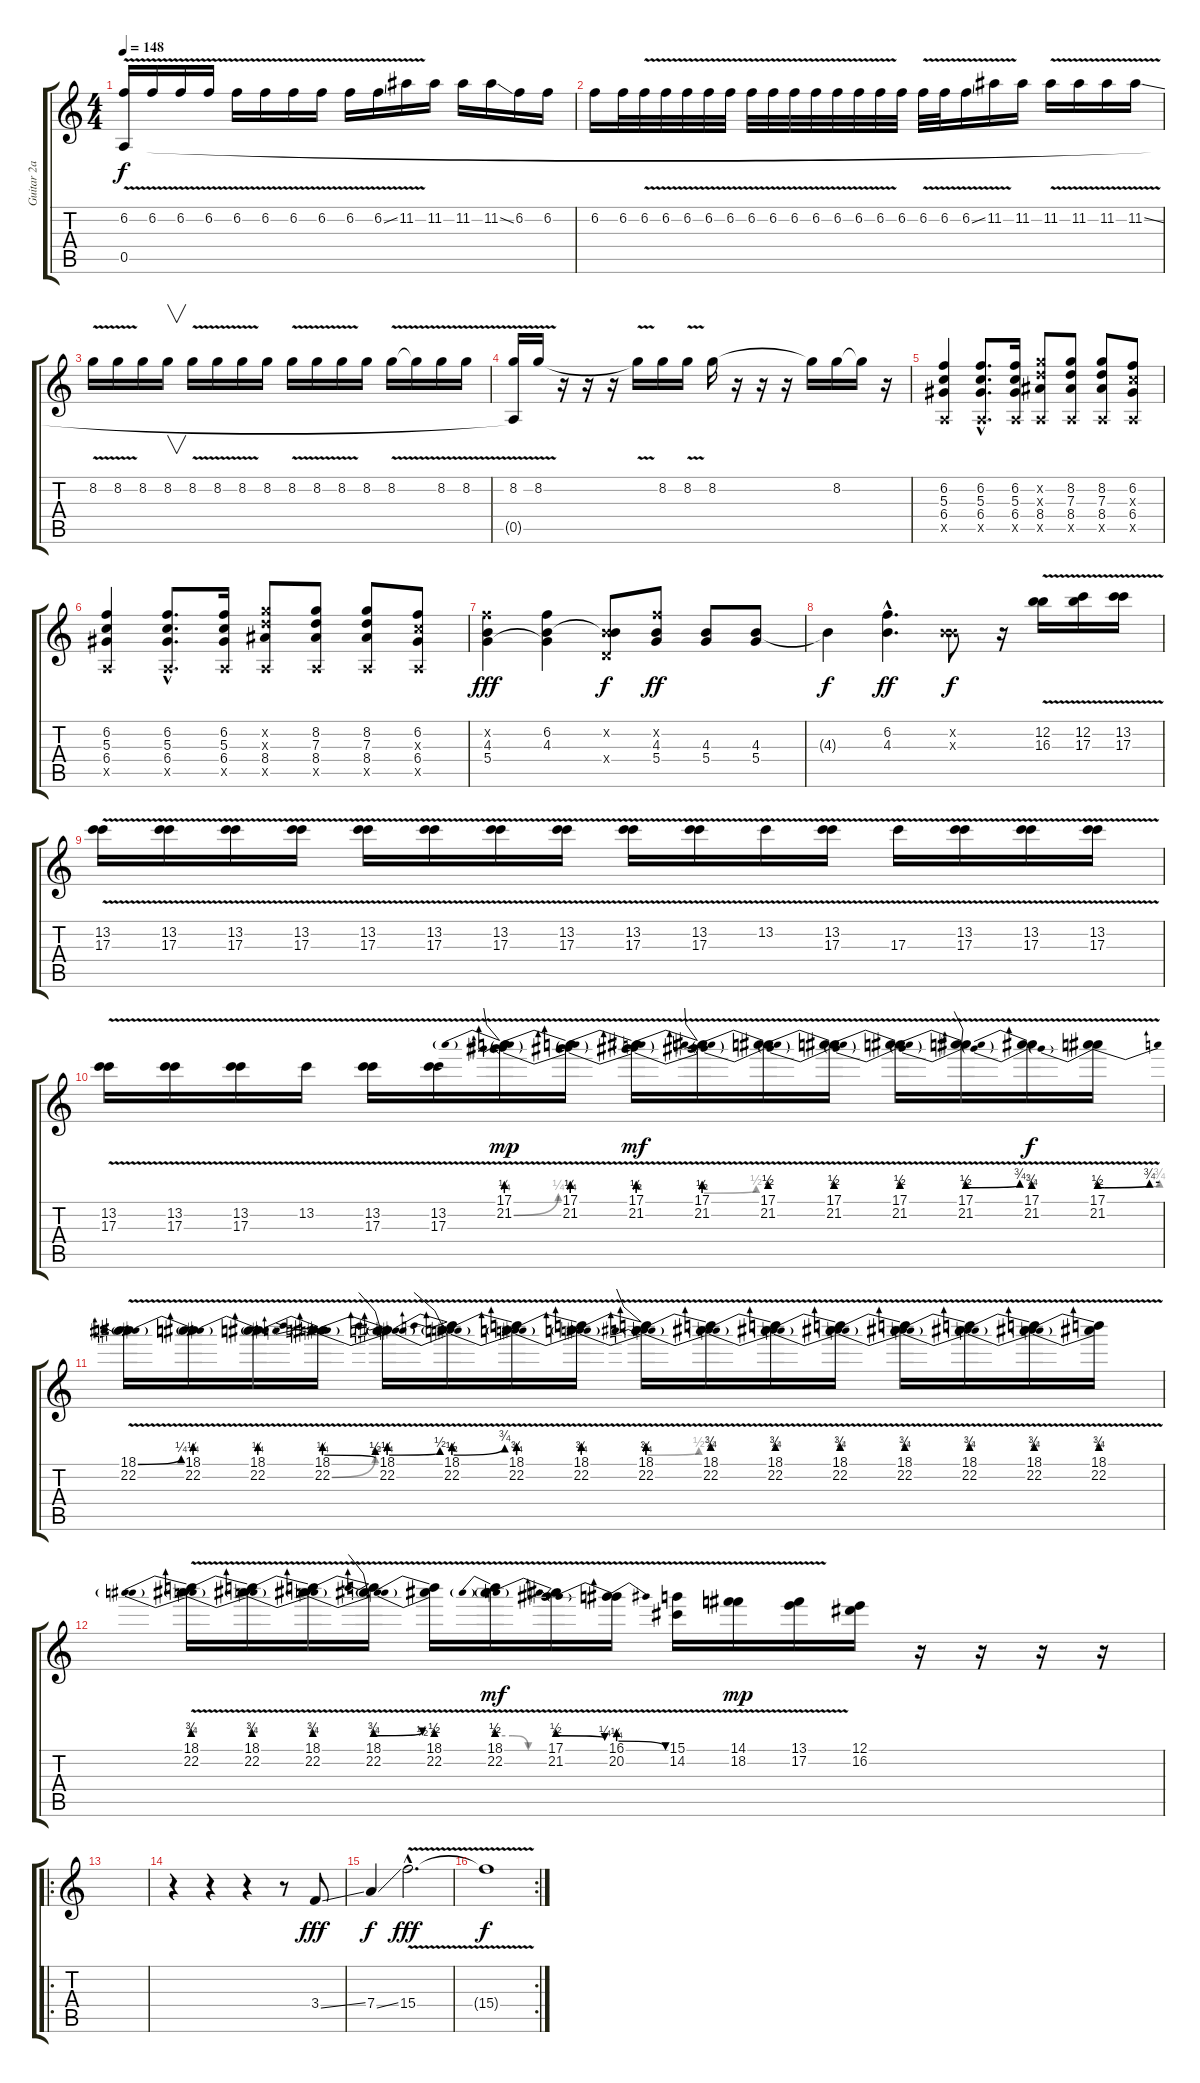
\track ("Guitar 2a" "Guitar 2a") {instrument electricguitarjazz}
\staff {score tabs}
\tuning (E4 B3 G3 D3 A2 E2) {hide}
\ts (4 4)
\tempo 148
\clef g2
\ks c
(6.2{v} 0.5{v}).16{dy f} 6.2{v}.16 6.2{v}.16 6.2{v}.16 6.2{v}.16 6.2{v}.16 6.2{v}.16 6.2{v}.16 6.2{v}.16 6.2{v ss}.16 11.2{v}.16 11.2.16 11.2.16 11.2{ss}.16 6.2.16 6.2.16 |
6.2.16 6.2.32 6.2{v}.32 6.2{v}.32 6.2{v}.32 6.2{v}.32 6.2{v}.32 6.2{v}.32 6.2{v}.32 6.2{v}.32 6.2{v}.32 6.2{v}.32 6.2{v}.32 6.2{v}.32 6.2.32 6.2{v}.32 6.2{v}.32 6.2{v ss}.16 11.2{v}.16 11.2.16 11.2{v}.16 11.2{v}.16 11.2{v}.16 11.2{v ss}.16 |
8.2{v}.16 8.2{v}.16 8.2.16 8.2.16{v} 8.2{v}.16 8.2{v}.16 8.2{v}.16 8.2.16 8.2{v}.16 8.2{v}.16 8.2{v}.16 8.2.16 8.2{v}.16 8.2{t}.16 8.2{v}.16 8.2{v}.16 |
(8.2 0.5{t}).16 8.2{v}.16 r.16 r.16 r.16 8.2{t}.16 8.2.16 8.2{v}.16 8.2.16 r.16 r.16 r.16 8.2{t}.16 8.2.16 8.2{t}.16 r.16 |
(6.2 5.3 6.4 0.5{x}).4{volume 13 balance 8 instrument electricguitarclean} (6.2{hac} 5.3{hac} 6.4{hac} 0.5{hac x}).8{d} (6.2 5.3 6.4 0.5{x}).16 (8.2{x} 7.3{x} 8.4 0.5{x}).8 (8.2 7.3 8.4 0.5{x}).8 (8.2 7.3 8.4 0.5{x}).8 (6.2 5.3{x} 6.4 0.5{x}).8 |
(6.2 5.3 6.4 0.5{x}).4 (6.2{hac} 5.3{hac} 6.4{hac} 0.5{hac x}).8{d} (6.2 5.3 6.4 0.5{x}).16 (8.2{x} 7.3{x} 8.4 0.5{x}).8 (8.2 7.3 8.4 0.5{x}).8 (8.2 7.3 8.4 0.5{x}).8 (6.2 5.3{x} 6.4 0.5{x}).8 |
(6.2{x} 4.3 5.4).4{dy fff} (6.2 4.3 5.4{t}).4 (0.2{x} 4.3{t} 0.4{x}).8{dy f} (6.2{x} 4.3 5.4).8{dy ff} (4.3 5.4).8 (4.3 5.4).8 |
4.3{t}.4{dy f} (6.2{hac} 4.3{hac}).4{d dy ff} (0.2{x} 4.3{x}).8{dy f} r.16 (12.2{v} 16.3{v}).16{volume 13 balance 8 instrument overdrivenguitar} (12.2{v} 17.3{v}).16 (13.2{v} 17.3{v}).16 |
(13.2{v} 17.3{v}).16 (13.2{v} 17.3{v}).16 (13.2{v} 17.3{v}).16 (13.2{v} 17.3{v}).16 (13.2{v} 17.3{v}).16 (13.2{v} 17.3{v}).16 (13.2{v} 17.3{v}).16 (13.2{v} 17.3{v}).16 (13.2{v} 17.3{v}).16 (13.2{v} 17.3{v}).16 13.2{v}.16 (13.2{v} 17.3{v}).16 17.3{v}.16 (13.2{v} 17.3{v}).16 (13.2{v} 17.3{v}).16 (13.2{v} 17.3{v}).16 |
(13.2{v} 17.3{v}).16 (13.2{v} 17.3{v}).16 (13.2{v} 17.3{v}).16 13.2{v}.16 (13.2{v} 17.3{v}).16 (13.2{v} 17.3{v}).16 (17.1{be (prebend 0 1 60 1) v} 21.2{be (bend 0 0 60 1) v}).16{dy mp} (17.1{be (prebend 0 1 60 1) v} 21.2{be (prebend 0 1 60 1) v}).16 (17.1{be (prebend 0 2 60 2) v} 21.2{be (prebend 0 1 60 1) v}).16{dy mf} (17.1{be (prebend 0 2 60 2) v} 21.2{be (prebendbend 0 1 60 2) v}).16 (17.1{be (prebend 0 2 60 2) v} 21.2{be (prebend 0 2 60 2) v}).16 (17.1{be (prebend 0 2 60 2) v} 21.2{be (prebend 0 2 60 2) v}).16 (17.1{be (prebend 0 2 60 2) v} 21.2{be (prebend 0 2 60 2) v}).16 (17.1{be (prebendbend 0 2 60 3) v} 21.2{be (prebend 0 2 60 2) v}).16 (17.1{be (prebend 0 3 60 3) v} 21.2{be (prebend 0 2 60 2) v}).16{dy f} (17.1{be (custom 0 2 5 2 50 3 60 3) v} 21.2{be (prebendbend 0 2 60 3) v}).16 |
(18.1{be (bend 0 0 60 1) v} 22.2{v}).16 (18.1{be (prebend 0 1 60 1) v} 22.2{v}).16 (18.1{be (prebend 0 1 60 1) v} 22.2{v}).16 (18.1{be (prebendbend 0 1 60 2) v} 22.2{be (bend 0 0 60 1) v}).16 (18.1{be (prebendbend 0 1 60 2) v} 22.2{be (prebend 0 1 60 1) v}).16 (18.1{be (prebendbend 0 2 60 3) v} 22.2{be (prebend 0 1 60 1) v}).16 (18.1{be (prebend 0 3 60 3) v} 22.2{be (prebend 0 1 60 1) v}).16 (18.1{be (prebend 0 3 60 3) v} 22.2{be (prebend 0 1 60 1) v}).16 (18.1{be (prebend 0 3 60 3) v} 22.2{be (prebendbend 0 1 60 2) v}).16 (18.1{be (prebend 0 3 60 3) v} 22.2{be (prebend 0 2 60 2) v}).16 (18.1{be (prebend 0 3 60 3) v} 22.2{be (prebend 0 2 60 2) v}).16 (18.1{be (prebend 0 3 60 3) v} 22.2{be (prebend 0 2 60 2) v}).16 (18.1{be (prebend 0 3 60 3) v} 22.2{be (prebend 0 2 60 2) v}).16 (18.1{be (prebend 0 3 60 3) v} 22.2{be (prebend 0 2 60 2) v}).16 (18.1{be (prebend 0 3 60 3) v} 22.2{be (prebend 0 2 60 2) v}).16 (18.1{be (prebend 0 3 60 3) v} 22.2{be (prebend 0 2 60 2) v}).16 |
(18.1{be (prebend 0 3 60 3) v} 22.2{be (prebend 0 2 60 2) v}).16 (18.1{be (prebend 0 3 60 3) v} 22.2{be (prebend 0 2 60 2) v}).16 (18.1{be (prebend 0 3 60 3) v} 22.2{be (prebend 0 2 60 2) v}).16 (18.1{be (prebendrelease 0 3 60 2) v} 22.2{be (prebend 0 2 60 2) v}).16 (18.1{be (prebend 0 2 60 2) v} 22.2{be (prebend 0 2 60 2) v}).16 (18.1{be (prebend 0 2 60 2) v} 22.2{be (custom 0 2 20 2 40 0 60 0) v}).16{dy mf} (17.1{be (prebendrelease 0 2 60 1) v} 21.2{v}).16 (16.1{be (prebendrelease 0 1 60 0) v} 20.2{v}).16 (15.1{v} 14.2{v}).16 (14.1{v} 18.2{v}).16{dy mp} (13.1{v} 17.2{v}).16 (12.1 16.2).16 r.16 r.16 r.16 r.16 |
\ro
|
r.4 r.4 r.4 r.8 3.4{ss}.8{dy fff} |
7.4{ss}.4{dy f} 15.4{v hac}.2{d dy fff} |
\rc 2
15.4{t}.1{dy f}
